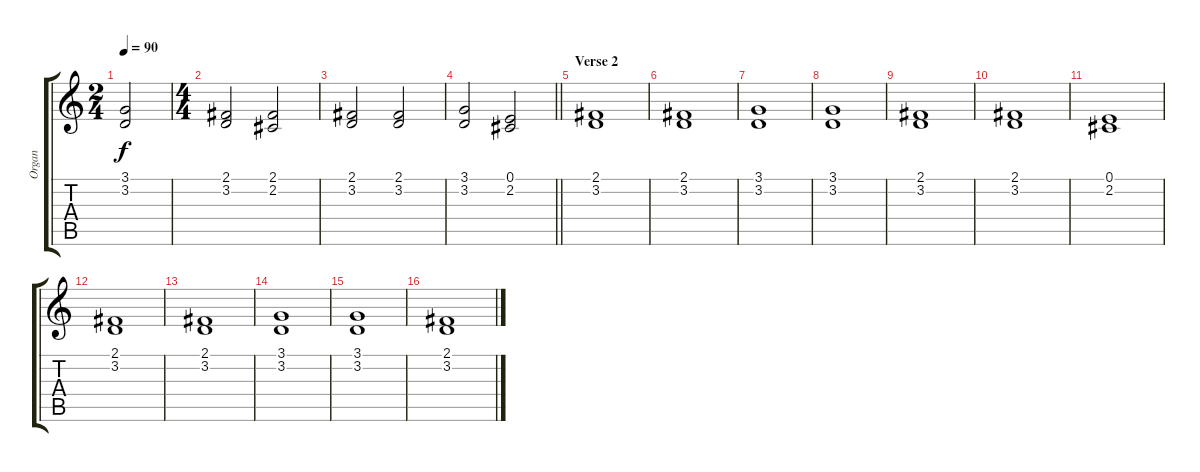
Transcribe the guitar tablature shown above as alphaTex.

\track ("Organ" "Organ") {instrument percussiveorgan}
\staff {score tabs}
\tuning (E4 B3 G3 D3 A2 E2) {hide}
\ts (2 4)
\tempo 90
\clef g2
\ks c
(3.1 3.2).2{dy f} |
\ts (4 4)
(2.1 3.2).2 (2.1 2.2).2 |
(2.1 3.2).2 (2.1 3.2).2 |
\barLineRight lightlight
(3.1 3.2).2 (0.1 2.2).2 |
\section ("" "Verse 2")
(2.1 3.2).1 |
(2.1 3.2).1 |
(3.1 3.2).1 |
(3.1 3.2).1 |
(2.1 3.2).1 |
(2.1 3.2).1 |
(0.1 2.2).1 |
(2.1 3.2).1 |
(2.1 3.2).1 |
(3.1 3.2).1 |
(3.1 3.2).1 |
(2.1 3.2).1
